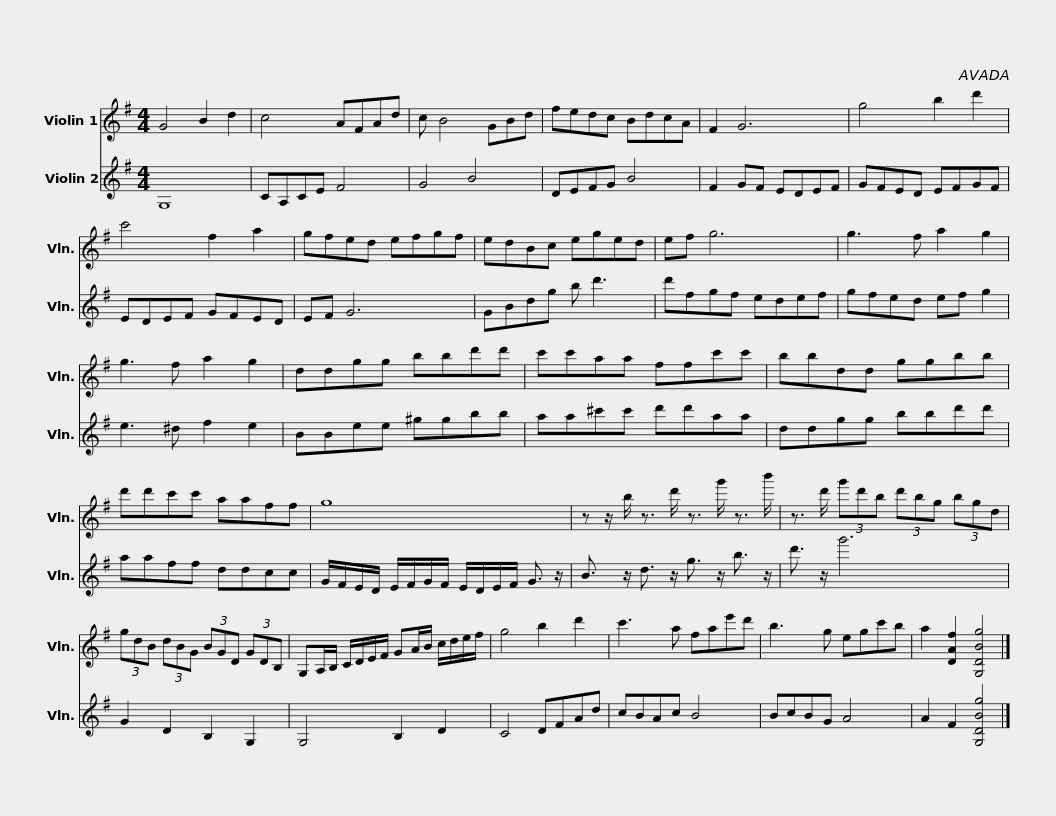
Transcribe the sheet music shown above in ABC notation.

X:1
%%score 1 2
L:1/8
M:4/4
I:linebreak $
K:G
V:1 treble
V:2 treble
V:1
 G4 B2 d2 | c4 AFAd | c B4 GBd | fedc BdcA | F2 G6 | %5
 g4 b2 d'2 |$ c'4 f2 a2 | gfed efgf | edBc eged | ef g6 | %10
 g3 f a2 g2 |$ g3 f a2 g2 | ddgg bbd'd' | c'c'aa ffc'c' | bbdd ggbb |$ %15
 d'd'c'c' aaff | g8 | z z/ b/ z3/2 d'/ z3/2 g'/ z3/2 b'/ |$ z3/2 d'/ (3g'd'b (3d'bg (3bgd | (3gdB (3dBG (3BGD (3GDB, | %20
 G,A,/B,/ C/D/E/F/ GA/B/ c/d/e/f/ |$ g4 b2 d'2 | c'3 a fae'd' | b3 g egc'b | a2 [DAf]2 [G,DBg]4 |] %25
V:2
 G,8 | CA,CE F4 | G4 B4 | DEFG B4 | F2 GF EDEF | %5
 GFED EFGF |$ EDEF GFED | EF G6 | GBdg b d'3 | d'fgf edef | %10
 gfed ef g2 |$ e3 ^d f2 e2 | BBee ^ggbb | aa^c'c' d'd'aa | ddgg bbd'd' |$ %15
 aaff ddcc | G/F/E/D/ E/F/G/F/ E/D/E/F/ G3/2 z/ | B3/2 z/ d3/2 z/ g3/2 z/ b3/2 z/ |$ d'3/2 z/ g'6 | G2 D2 B,2 G,2 | %20
 G,4 B,2 D2 |$ C4 DFAd | cBAc B4 | BcBG A4 | A2 F2 [G,DBg]4 |] %25
